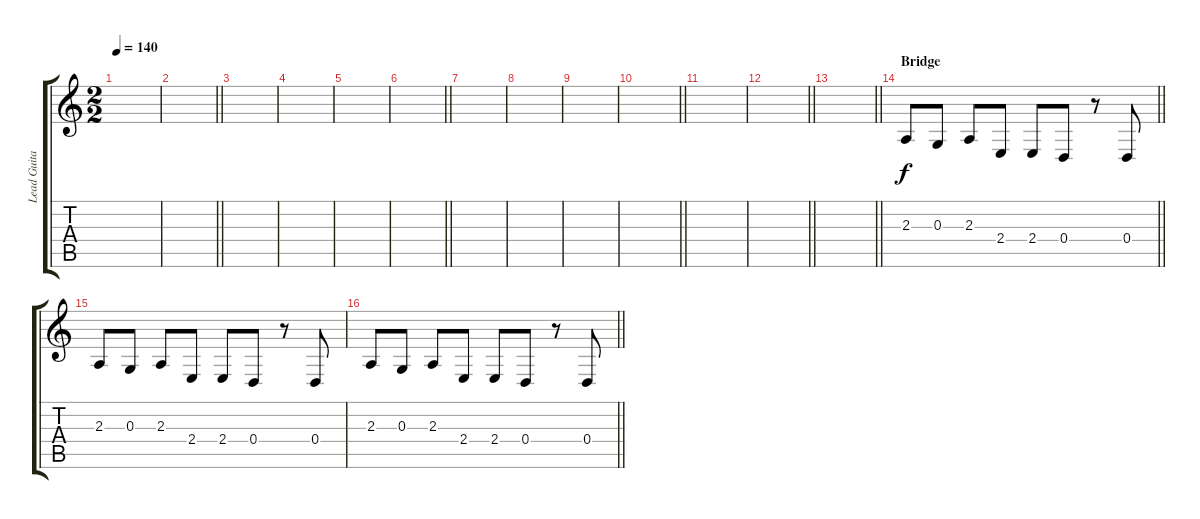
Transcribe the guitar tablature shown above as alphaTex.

\track ("Lead Guitar" "Lead Guita") {instrument koto}
\staff {score tabs}
\tuning (E4 B3 G3 D3 A2 E2) {hide}
\ts (2 2)
\tempo 140
\clef g2
\ks c
|
\barLineRight lightlight
|
|
|
|
\barLineRight lightlight
|
|
|
|
\barLineRight lightlight
|
|
\barLineRight lightlight
|
\barLineRight lightlight
|
\section ("" "Bridge")
\barLineRight lightlight
2.3.8 0.3.8 2.3.8 2.4.8 2.4.8 0.4.8 r.8 0.4.8 |
2.3.8 0.3.8 2.3.8 2.4.8 2.4.8 0.4.8 r.8 0.4.8 |
\barLineRight lightlight
2.3.8 0.3.8 2.3.8 2.4.8 2.4.8 0.4.8 r.8 0.4.8
